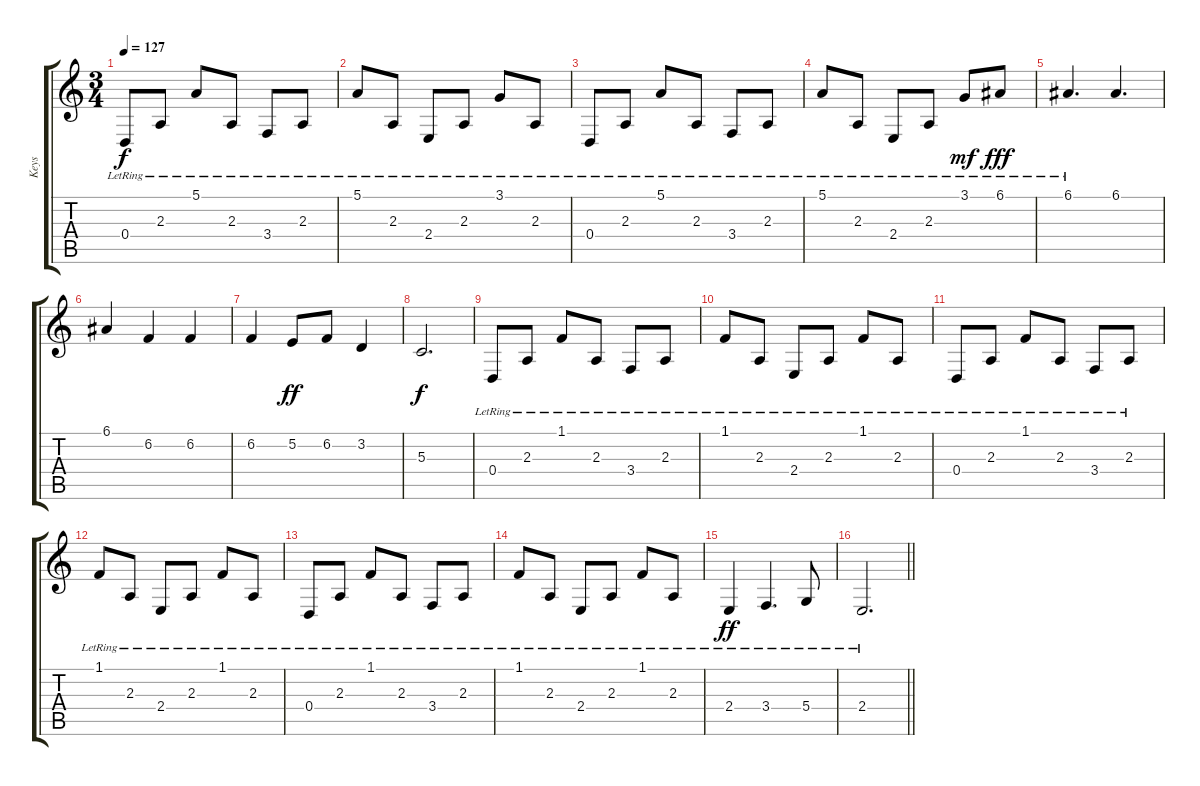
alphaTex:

\track ("Keys" "Keys") {instrument acousticgrandpiano}
\staff {score tabs}
\tuning (E4 B3 G3 D3 A2 E2) {hide}
\ts (3 4)
\tempo 127
\clef g2
\ks c
0.4{lr}.8{dy f} 2.3{lr}.8 5.1{lr}.8 2.3{lr}.8 3.4{lr}.8 2.3{lr}.8 |
5.1{lr}.8 2.3{lr}.8 2.4{lr}.8 2.3{lr}.8 3.1{lr}.8 2.3{lr}.8 |
0.4{lr}.8 2.3{lr}.8 5.1{lr}.8 2.3{lr}.8 3.4{lr}.8 2.3{lr}.8 |
5.1{lr}.8 2.3{lr}.8 2.4{lr}.8 2.3{lr}.8 3.1{lr}.8{dy mf} 6.1{lr}.8{dy fff} |
6.1{lr}.4{d} 6.1.4{d} |
6.1.4 6.2.4 6.2.4 |
6.2.4 5.2.8{dy ff} 6.2.8 3.2.4 |
5.3.2{d dy f} |
0.4{lr}.8 2.3{lr}.8 1.1{lr}.8 2.3{lr}.8 3.4{lr}.8 2.3{lr}.8 |
1.1{lr}.8 2.3{lr}.8 2.4{lr}.8 2.3{lr}.8 1.1{lr}.8 2.3{lr}.8 |
0.4{lr}.8 2.3{lr}.8 1.1{lr}.8 2.3{lr}.8 3.4{lr}.8 2.3{lr}.8 |
1.1{lr}.8 2.3{lr}.8 2.4{lr}.8 2.3{lr}.8 1.1{lr}.8 2.3{lr}.8 |
0.4{lr}.8 2.3{lr}.8 1.1{lr}.8 2.3{lr}.8 3.4{lr}.8 2.3{lr}.8 |
1.1{lr}.8 2.3{lr}.8 2.4{lr}.8 2.3{lr}.8 1.1{lr}.8 2.3{lr}.8 |
2.4{lr}.4{dy ff} 3.4{lr}.4{d} 5.4{lr}.8 |
\barLineRight lightlight
2.4{lr}.2{d}
